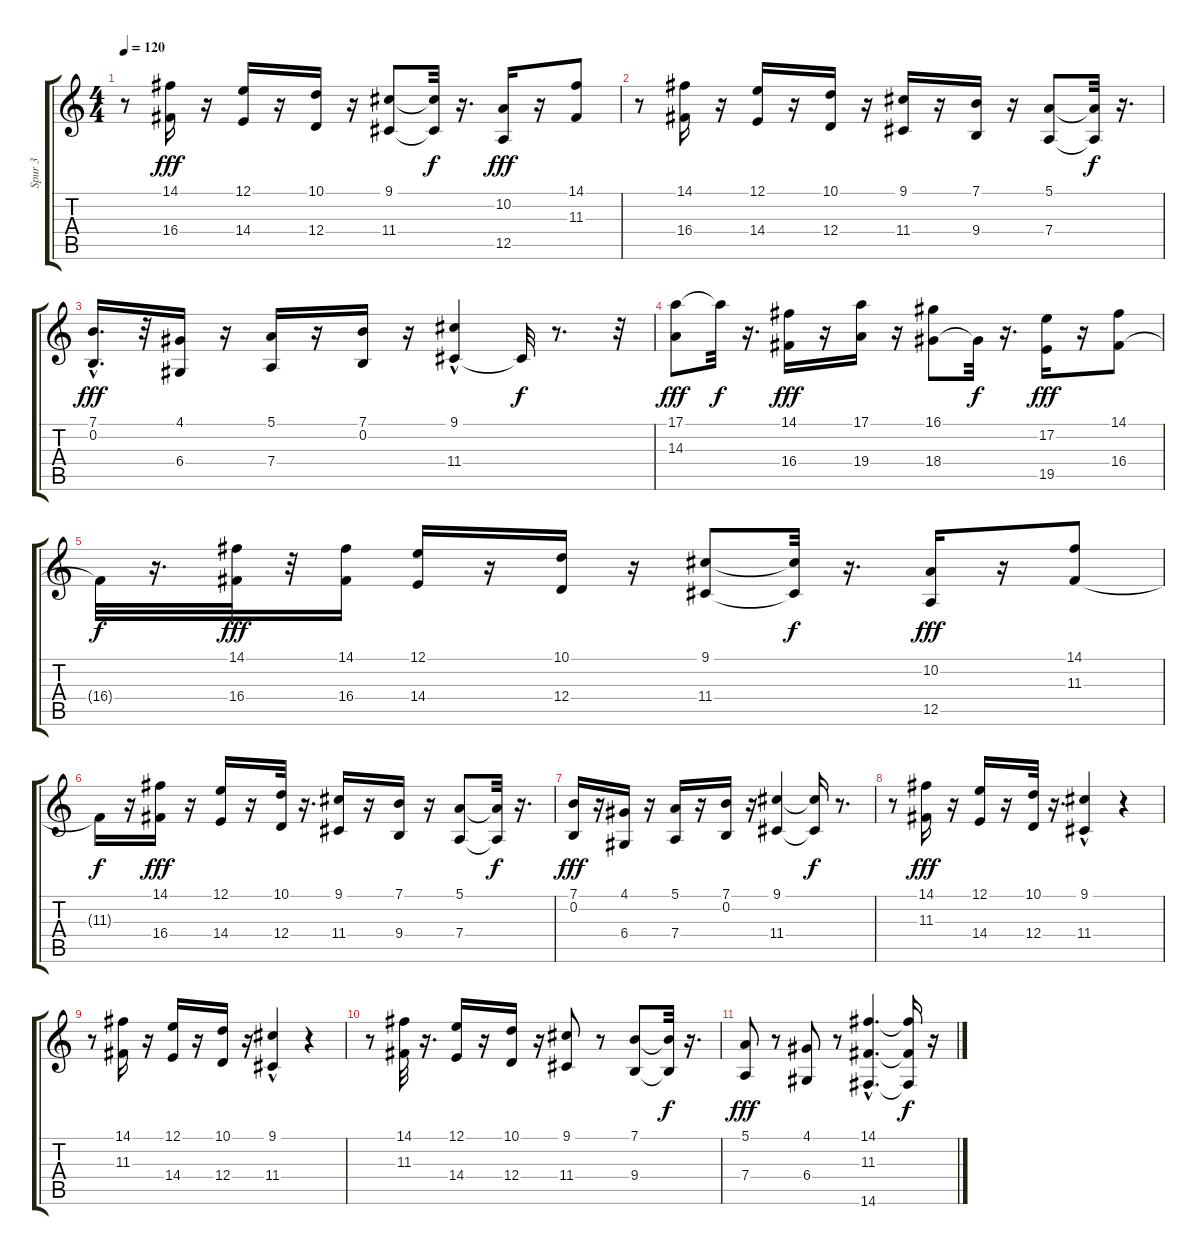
\track ("Spur 3" "Spur 3") {instrument brasssection}
\staff {score tabs}
\tuning (E4 B3 G3 D3 A2 E2) {hide}
\ts (4 4)
\tempo 120
\clef g2
\ks c
r.8{dy fff} (14.1 16.4).16 r.16 (12.1 14.4).16 r.16 (10.1 12.4).16 r.16 (9.1 11.4).8 (9.1{t} 11.4{t}).32{dy f} r.16{d} (10.2 12.5).16{dy fff} r.16 (14.1 11.3).8 |
r.8 (14.1 16.4).16 r.16 (12.1 14.4).16 r.16 (10.1 12.4).16 r.16 (9.1 11.4).16 r.16 (7.1 9.4).16 r.16 (5.1 7.4).8 (5.1{t} 7.4{t}).32{dy f} r.16{d} |
(7.1 0.2{hac}).16{d dy fff} r.32 (4.1 6.4).16 r.16 (5.1 7.4).16 r.16 (7.1 0.2).16 r.16 (9.1{hac} 11.4).4 11.4{t}.32{dy f} r.8{d} r.32 |
(17.1 14.3).8{dy fff} 17.1{t}.32{dy f} r.16{d} (14.1 16.4).16{dy fff} r.16 (17.1 19.4).16 r.16 (16.1 18.4).8 18.4{t}.32{dy f} r.16{d} (17.2 19.5).16{dy fff} r.16 (14.1 16.4).8 |
16.4{t}.32{dy f} r.16{d} (14.1 16.4).32{dy fff} r.32 (14.1 16.4).16 (12.1 14.4).16 r.16 (10.1 12.4).16 r.16 (9.1 11.4).8 (9.1{t} 11.4{t}).32{dy f} r.16{d} (10.2 12.5).16{dy fff} r.16 (14.1 11.3).8 |
11.3{t}.16{dy f} r.16 (14.1 16.4).16{dy fff} r.16 (12.1 14.4).16 r.16 (10.1 12.4).32 r.16{d} (9.1 11.4).16 r.16 (7.1 9.4).16 r.16 (5.1 7.4).8 (5.1{t} 7.4{t}).32{dy f} r.16{d} |
(7.1 0.2).16{dy fff} r.16 (4.1 6.4).16 r.16 (5.1 7.4).16 r.16 (7.1 0.2).16 r.16 (9.1 11.4).4 (9.1{t} 11.4{t}).16{dy f} r.8{d} |
r.8 (14.1 11.3).16{dy fff} r.16 (12.1 14.4).16 r.16 (10.1 12.4).32 r.16{d} (9.1 11.4{hac}).4 r.4 |
r.8 (14.1 11.3).16 r.16 (12.1 14.4).16 r.16 (10.1 12.4).16 r.16 (9.1 11.4{hac}).4 r.4 |
r.8 (14.1 11.3).32 r.16{d} (12.1 14.4).16 r.16 (10.1 12.4).16 r.16 (9.1 11.4).8 r.8 (7.1 9.4).8 (7.1{t} 9.4{t}).32{dy f} r.16{d} |
(5.1 7.4).8{dy fff} r.8 (4.1 6.4).8 r.8 (14.1{hac} 11.3{hac} 14.6{hac}).4{d} (14.1{t} 11.3{t} 14.6{t}).16{dy f} r.16
